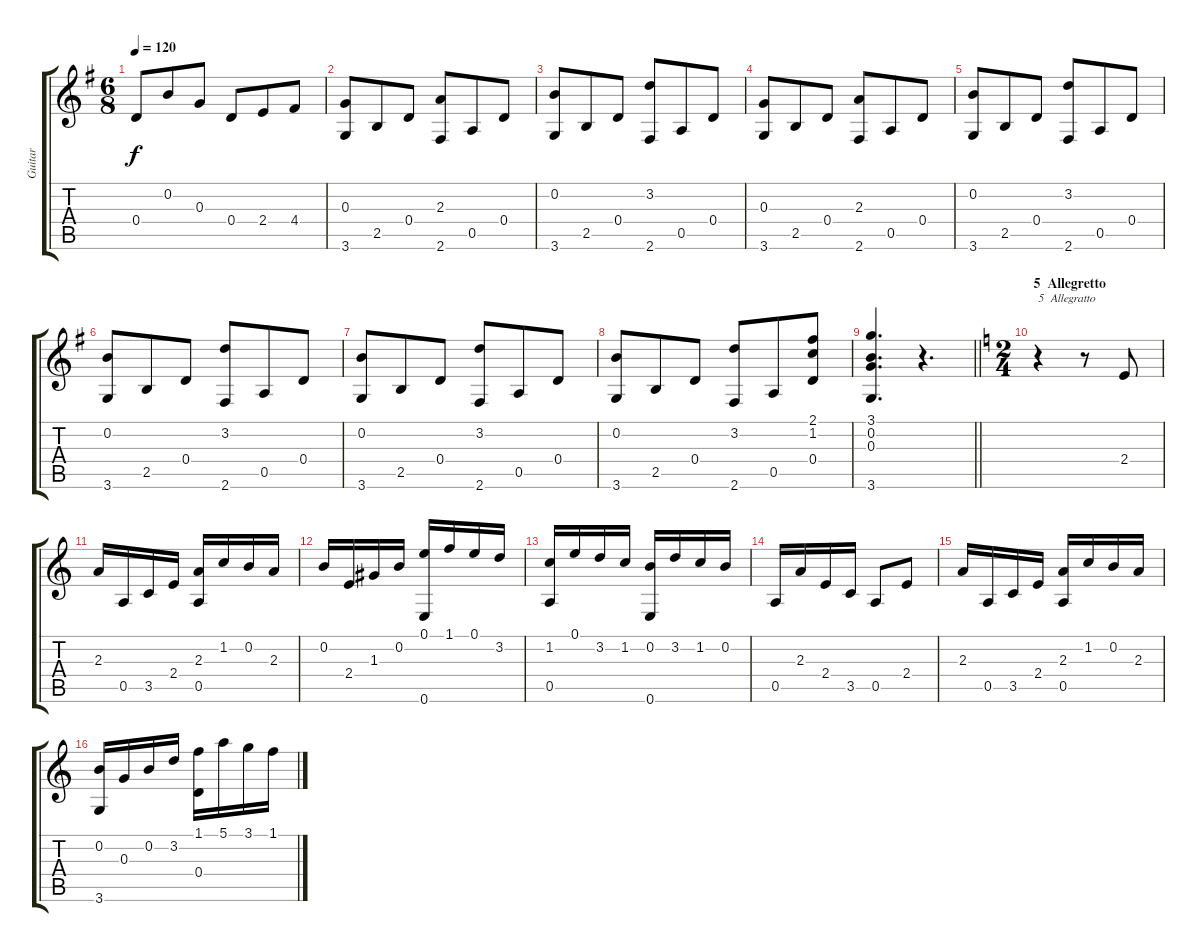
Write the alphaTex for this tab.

\track ("Guitar" "Guitar") {instrument acousticguitarnylon}
\staff {score tabs}
\tuning (E4 B3 G3 D3 A2 E2) {hide}
\ts (6 8)
\tempo 120
\clef g2
\ks g
0.4.8{dy f} 0.2.8 0.3.8 0.4.8 2.4.8 4.4.8 |
(0.3 3.6).8 2.5.8 0.4.8 (2.3 2.6).8 0.5.8 0.4.8 |
(0.2 3.6).8 2.5.8 0.4.8 (3.2 2.6).8 0.5.8 0.4.8 |
(0.3 3.6).8 2.5.8 0.4.8 (2.3 2.6).8 0.5.8 0.4.8 |
(0.2 3.6).8 2.5.8 0.4.8 (3.2 2.6).8 0.5.8 0.4.8 |
(0.2 3.6).8 2.5.8 0.4.8 (3.2 2.6).8 0.5.8 0.4.8 |
(0.2 3.6).8 2.5.8 0.4.8 (3.2 2.6).8 0.5.8 0.4.8 |
(0.2 3.6).8 2.5.8 0.4.8 (3.2 2.6).8 0.5.8 (2.1 1.2 0.4).8 |
\barLineRight lightlight
(3.1 0.2 0.3 3.6).4{d} r.4{d} |
\ts (2 4)
\section ("" "5  Allegretto")
\ks c
r.4{txt "5  Allegratto"} r.8 2.4.8 |
2.3.16 0.5.16 3.5.16 2.4.16 (2.3 0.5).16 1.2.16 0.2.16 2.3.16 |
0.2.16 2.4.16 1.3.16 0.2.16 (0.1 0.6).16 1.1.16 0.1.16 3.2.16 |
(1.2 0.5).16 0.1.16 3.2.16 1.2.16 (0.2 0.6).16 3.2.16 1.2.16 0.2.16 |
0.5.16 2.3.16 2.4.16 3.5.16 0.5.8 2.4.8 |
2.3.16 0.5.16 3.5.16 2.4.16 (2.3 0.5).16 1.2.16 0.2.16 2.3.16 |
(0.2 3.6).16 0.3.16 0.2.16 3.2.16 (1.1 0.4).16 5.1.16 3.1.16 1.1.16
